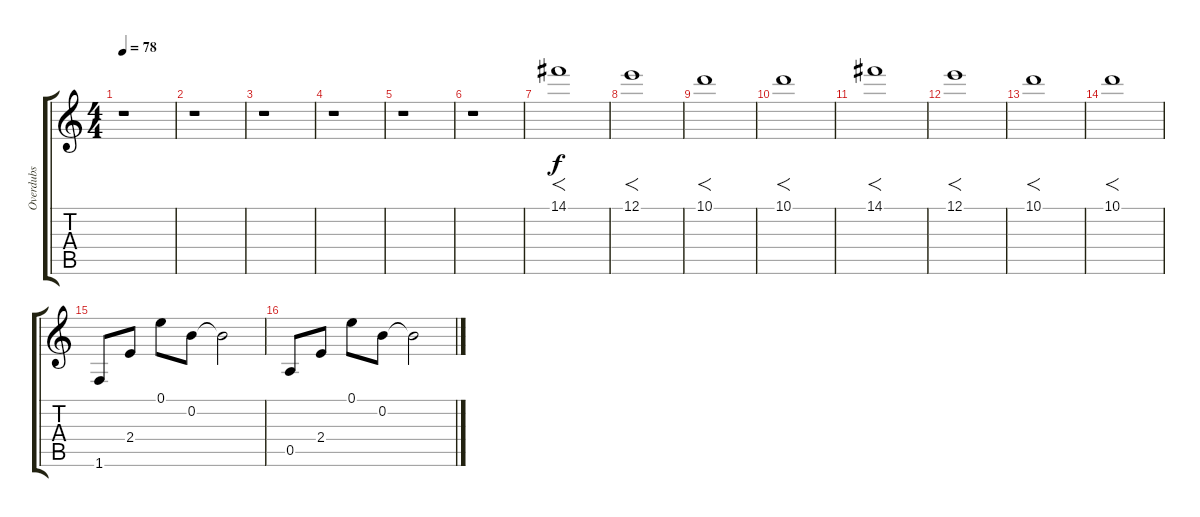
\track ("Overdubs" "Overdubs") {instrument distortionguitar}
\staff {score tabs}
\tuning (E4 B3 G3 D3 A2 E2) {hide}
\ts (4 4)
\tempo 78
\clef g2
\ks c
r.1{dy f} |
r.1 |
r.1 |
r.1 |
r.1 |
r.1 |
14.1.1{f} |
12.1.1{f} |
10.1.1{f} |
10.1.1{f} |
14.1.1{f} |
12.1.1{f} |
10.1.1{f} |
10.1.1{f} |
1.6.8 2.4.8 0.1.8 0.2.8 0.2{t}.2 |
0.5.8 2.4.8 0.1.8 0.2.8 0.2{t}.2
